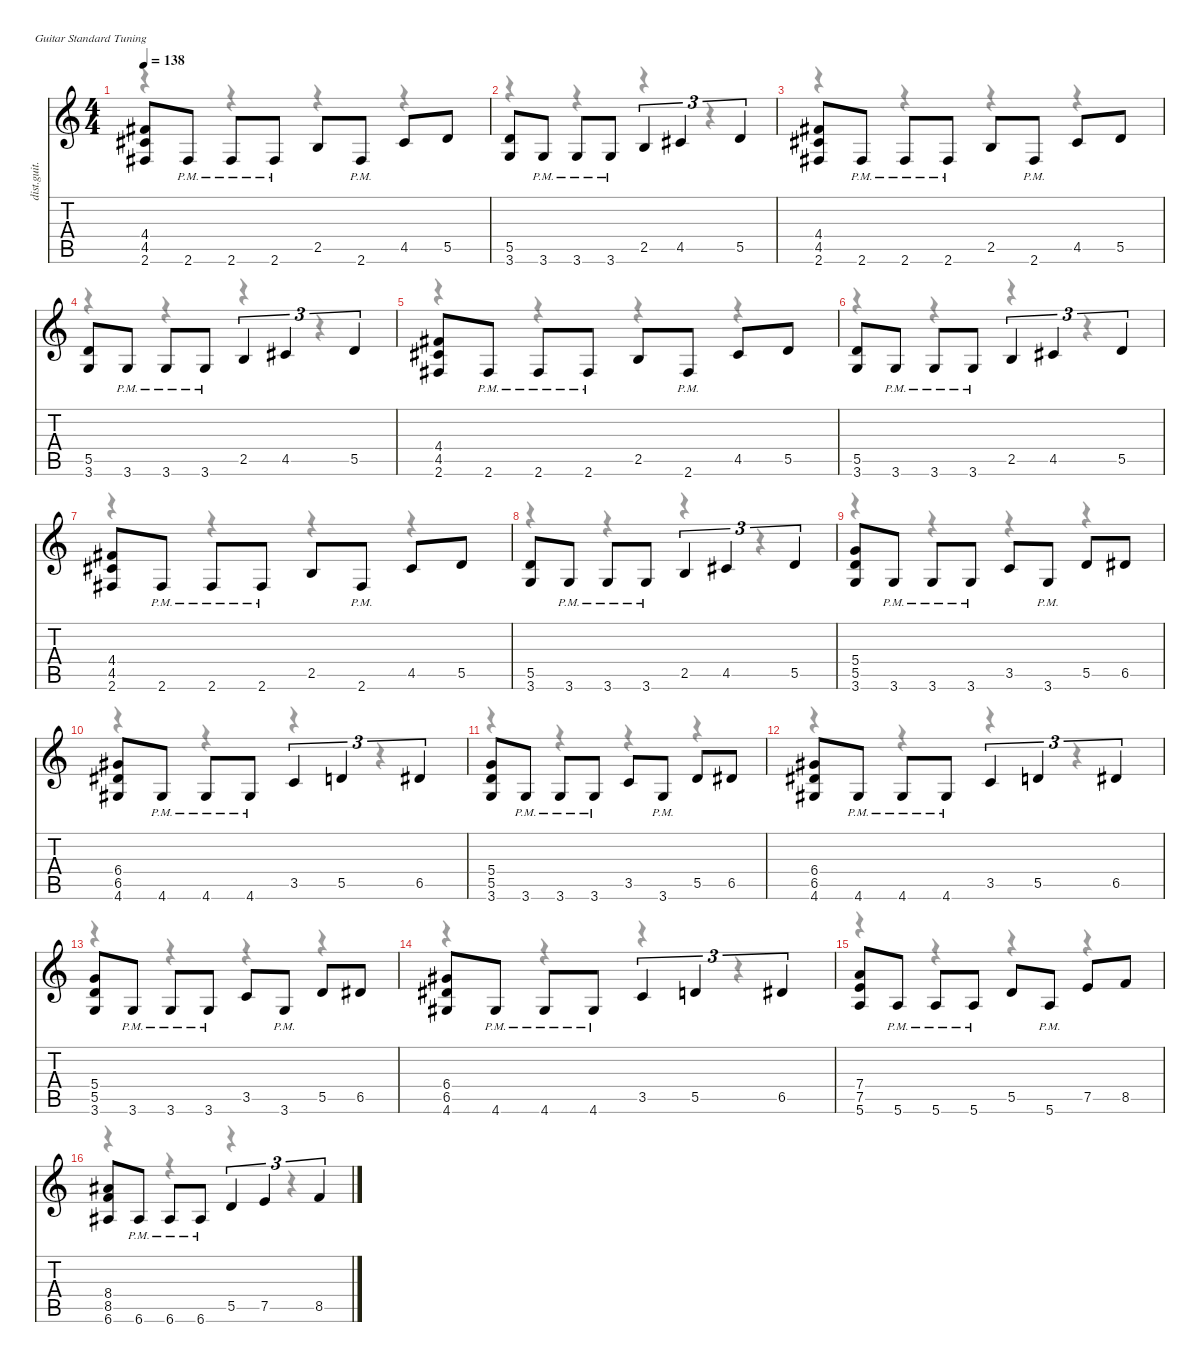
\defaultSystemsLayout 4
\hideDynamics
\bracketExtendMode nobrackets
\track ("James Hetfield ( Rhythm )" "dist.guit.") {instrument distortionguitar}
\staff {score tabs}
\tuning (E4 B3 G3 D3 A2 E2)
\voice
\ts (4 4)
\tempo 138
\clef g2
\ks c
(4.4{acc #} 4.5{acc #} 2.6{acc #}).8{dy f} 2.6{pm acc #}.8 2.6{pm acc #}.8 2.6{pm acc #}.8 2.5.8 2.6{pm acc #}.8 4.5{acc #}.8 5.5.8 |
(5.5 3.6).8 3.6{pm}.8 3.6{pm}.8 3.6{pm}.8 2.5.4{tu (3 2)} 4.5{acc #}.4{tu (3 2)} 5.5.4{tu (3 2)} |
(4.4{acc #} 4.5{acc #} 2.6{acc #}).8 2.6{pm acc #}.8 2.6{pm acc #}.8 2.6{pm acc #}.8 2.5.8 2.6{pm acc #}.8 4.5{acc #}.8 5.5.8 |
(5.5 3.6).8 3.6{pm}.8 3.6{pm}.8 3.6{pm}.8 2.5.4{tu (3 2)} 4.5{acc #}.4{tu (3 2)} 5.5.4{tu (3 2)} |
(4.4{acc #} 4.5{acc #} 2.6{acc #}).8 2.6{pm acc #}.8 2.6{pm acc #}.8 2.6{pm acc #}.8 2.5.8 2.6{pm acc #}.8 4.5{acc #}.8 5.5.8 |
(5.5 3.6).8 3.6{pm}.8 3.6{pm}.8 3.6{pm}.8 2.5.4{tu (3 2)} 4.5{acc #}.4{tu (3 2)} 5.5.4{tu (3 2)} |
(4.4{acc #} 4.5{acc #} 2.6{acc #}).8 2.6{pm acc #}.8 2.6{pm acc #}.8 2.6{pm acc #}.8 2.5.8 2.6{pm acc #}.8 4.5{acc #}.8 5.5.8 |
(5.5 3.6).8 3.6{pm}.8 3.6{pm}.8 3.6{pm}.8 2.5.4{tu (3 2)} 4.5{acc #}.4{tu (3 2)} 5.5.4{tu (3 2)} |
(5.4 5.5 3.6).8 3.6{pm}.8 3.6{pm}.8 3.6{pm}.8 3.5.8 3.6{pm}.8 5.5.8 6.5{acc #}.8 |
(6.4{acc #} 6.5{acc #} 4.6{acc #}).8 4.6{pm acc #}.8 4.6{pm acc #}.8 4.6{pm acc #}.8 3.5.4{tu (3 2)} 5.5.4{tu (3 2)} 6.5{acc #}.4{tu (3 2)} |
(5.4 5.5 3.6).8 3.6{pm}.8 3.6{pm}.8 3.6{pm}.8 3.5.8 3.6{pm}.8 5.5.8 6.5{acc #}.8 |
(6.4{acc #} 6.5{acc #} 4.6{acc #}).8 4.6{pm acc #}.8 4.6{pm acc #}.8 4.6{pm acc #}.8 3.5.4{tu (3 2)} 5.5.4{tu (3 2)} 6.5{acc #}.4{tu (3 2)} |
(5.4 5.5 3.6).8 3.6{pm}.8 3.6{pm}.8 3.6{pm}.8 3.5.8 3.6{pm}.8 5.5.8 6.5{acc #}.8 |
(6.4{acc #} 6.5{acc #} 4.6{acc #}).8 4.6{pm acc #}.8 4.6{pm acc #}.8 4.6{pm acc #}.8 3.5.4{tu (3 2)} 5.5.4{tu (3 2)} 6.5{acc #}.4{tu (3 2)} |
(7.4 7.5 5.6).8 5.6{pm}.8 5.6{pm}.8 5.6{pm}.8 5.5.8 5.6{pm}.8 7.5.8 8.5.8 |
(8.4{acc #} 8.5 6.6{acc #}).8 6.6{pm acc #}.8 6.6{pm acc #}.8 6.6{pm acc #}.8 5.5.4{tu (3 2)} 7.5.4{tu (3 2)} 8.5.4{tu (3 2)}
\voice
\clef g2
\ottava regular
\simile none
\ks c
r.4{dy mf} r.4 r.4 r.4 |
r.4 r.4 r.4 r.4 |
r.4 r.4 r.4 r.4 |
r.4 r.4 r.4 r.4 |
r.4 r.4 r.4 r.4 |
r.4 r.4 r.4 r.4 |
r.4 r.4 r.4 r.4 |
r.4 r.4 r.4 r.4 |
r.4 r.4 r.4 r.4 |
r.4 r.4 r.4 r.4 |
r.4 r.4 r.4 r.4 |
r.4 r.4 r.4 r.4 |
r.4 r.4 r.4 r.4 |
r.4 r.4 r.4 r.4 |
r.4 r.4 r.4 r.4 |
r.4 r.4 r.4 r.4
